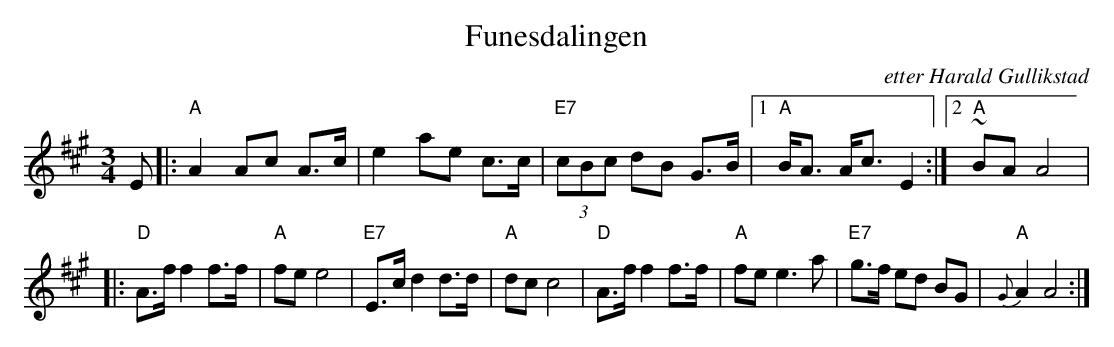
X:1
T:Funesdalingen
O:etter Harald Gullikstad
M:3/4
L:1/8
K:A
 E \
|: "A"A2 Ac A>c | e2 ae c>c | "E7"(3cBc dB G>B |1 "A"B<A A<c E2 :|2 "A"~BA A4 |
|: "D"A>f f2 f>f | "A"fe e4 | "E7"E>c d2 d>d | "A"dc c4 \
|  "D"A>f f2 f>f | "A"fe e3a | "E7"g>f ed BG | "A"{G}A2 A4 :|
